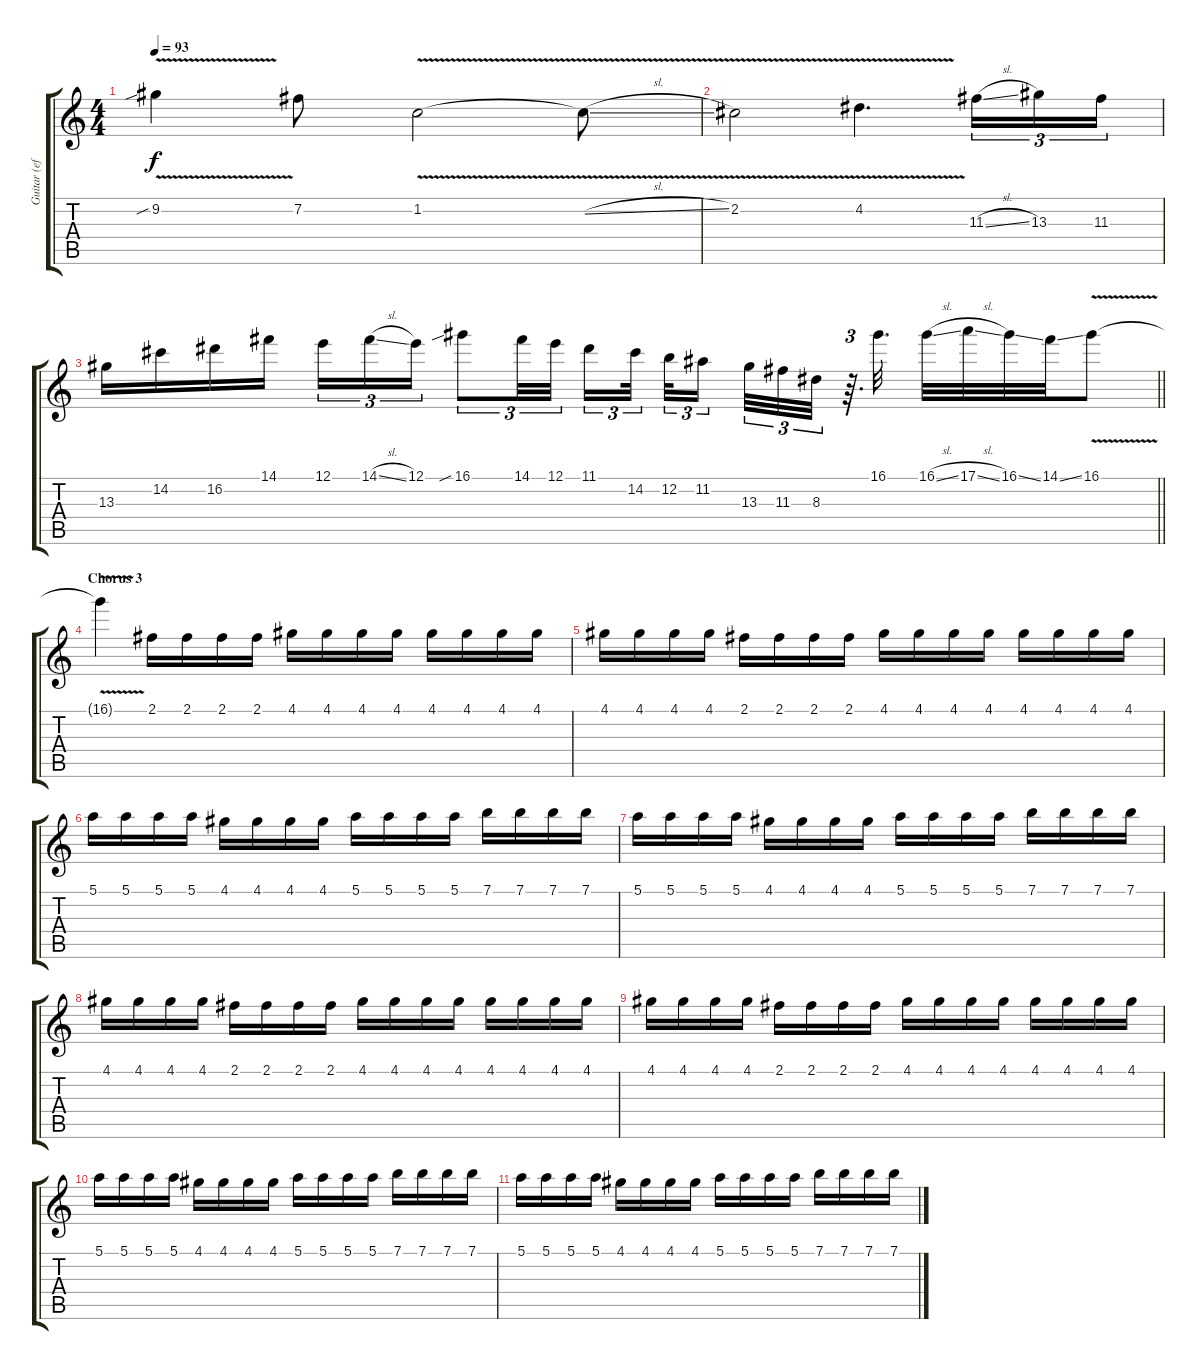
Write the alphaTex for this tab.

\track ("Guitar (effect, solo)" "Guitar (ef") {instrument overdrivenguitar}
\staff {score tabs}
\tuning (E4 B3 G3 D3 A2 E2) {hide}
\ts (4 4)
\tempo 93
\clef g2
\ks c
9.2{v sib}.4{dy f} 7.2.8 1.2{v}.2 1.2{sl t}.8 |
2.2{v}.2 4.2{v}.4{d} 11.3{sl}.16{tu (3 2)} 13.3.16{tu (3 2)} 11.3.16{tu (3 2)} |
\barLineRight lightlight
13.3.16 14.2.16 16.2.16 14.1.16 12.1.16{tu (3 2)} 14.1{sl}.16{tu (3 2)} 12.1.16{tu (3 2)} 16.1{sib}.8{tu (3 2)} 14.1.32{tu (3 2)} 12.1.32{tu (3 2)} 11.1.16{tu (3 2)} 14.2.32{tu (3 2) beam splitsecondary} 12.2.32{tu (3 2)} 11.2.16{tu (3 2) beam splitsecondary} 13.3.32{tu (3 2)} 11.3.32{tu (3 2)} 8.3.32{tu (3 2)} r.64{d tu (3 2)} 16.1.32{d} 16.1{sl}.32 17.1{sl}.32 16.1{ss}.32 14.1{ss}.32 16.1{v}.8 |
\section ("" "Chorus 3")
16.1{t}.4 2.1.16{volume 10 instrument distortionguitar} 2.1.16 2.1.16 2.1.16 4.1.16 4.1.16 4.1.16 4.1.16 4.1.16 4.1.16 4.1.16 4.1.16 |
4.1.16 4.1.16 4.1.16 4.1.16 2.1.16 2.1.16 2.1.16 2.1.16 4.1.16 4.1.16 4.1.16 4.1.16 4.1.16 4.1.16 4.1.16 4.1.16 |
5.1.16 5.1.16 5.1.16 5.1.16 4.1.16 4.1.16 4.1.16 4.1.16 5.1.16 5.1.16 5.1.16 5.1.16 7.1.16 7.1.16 7.1.16 7.1.16 |
5.1.16 5.1.16 5.1.16 5.1.16 4.1.16 4.1.16 4.1.16 4.1.16 5.1.16 5.1.16 5.1.16 5.1.16 7.1.16 7.1.16 7.1.16 7.1.16 |
4.1.16 4.1.16 4.1.16 4.1.16 2.1.16 2.1.16 2.1.16 2.1.16 4.1.16 4.1.16 4.1.16 4.1.16 4.1.16 4.1.16 4.1.16 4.1.16 |
4.1.16 4.1.16 4.1.16 4.1.16 2.1.16 2.1.16 2.1.16 2.1.16 4.1.16 4.1.16 4.1.16 4.1.16 4.1.16 4.1.16 4.1.16 4.1.16 |
5.1.16 5.1.16 5.1.16 5.1.16 4.1.16 4.1.16 4.1.16 4.1.16 5.1.16 5.1.16 5.1.16 5.1.16 7.1.16 7.1.16 7.1.16 7.1.16 |
5.1.16 5.1.16 5.1.16 5.1.16 4.1.16 4.1.16 4.1.16 4.1.16 5.1.16 5.1.16 5.1.16 5.1.16 7.1.16 7.1.16 7.1.16 7.1.16
